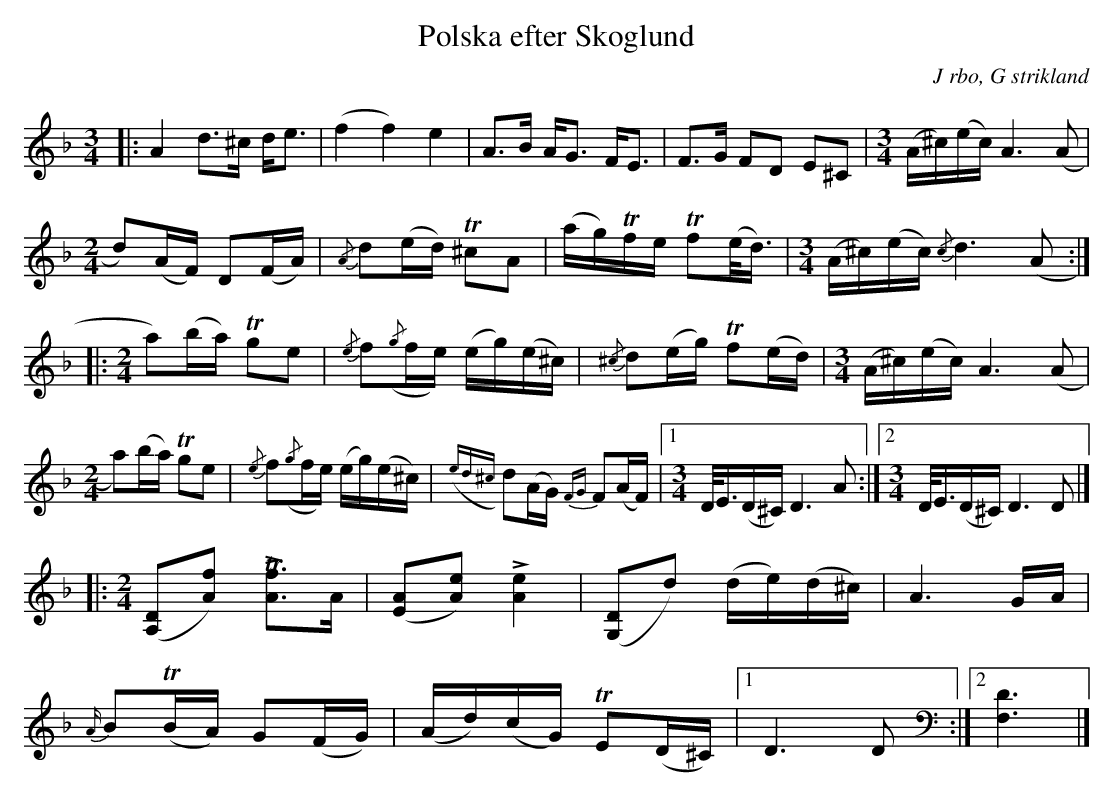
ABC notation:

X:1
T: Polska efter Skoglund
O: J rbo, G strikland
M: 3/4
L: 1/16
K: Dm
|:A4 d2>^c2 d2<e2 |(f4f4) e4| A2>B2 A2<G2 F2<E2|F2>G2 F2D2 E2^C2|[M:3/4] (A^c)(ec) A6 (A2 |
[M:2/4] d2)(AF) D2(FA) |{/A}d2(ed)  T^c2A2 |(ag)Tfe  Tf2(e<d) |[M:3/4] (A^c)(ec) {/c}d4>(A4:|
|:[M:2/4]a2)(ba) Tg2e2 | {/e}f2({/g}fe) (eg)(e^c) | {/^c}d2(eg) Tf2(ed) |[M:3/4] (A^c)(ec) A6 (A2|
[M:2/4] a2)(ba)  Tg2e2| {/e}f2({/g}fe) (eg)(e^c)| ({ed^c}d2)(AG)  {FG}F2(AF)|[1 [M:3/4] D<E(D^C)  D4>A4:|[2[M:3/4] D<E(D^C)  D4>D4|]
|:[M:2/4]([A,2D2][A2f2]) L[A2Tf2]>A2 | ([E2A2][A2e2]) L[A4e4] | ([G,2D2]d2) (de)(d^c) | A6GA |
{A/}B2T(BA) G2(FG) | (Ad)(cG) TE2(D^C) |[1 D4>D4 :|[2 [F,6D6] |]
